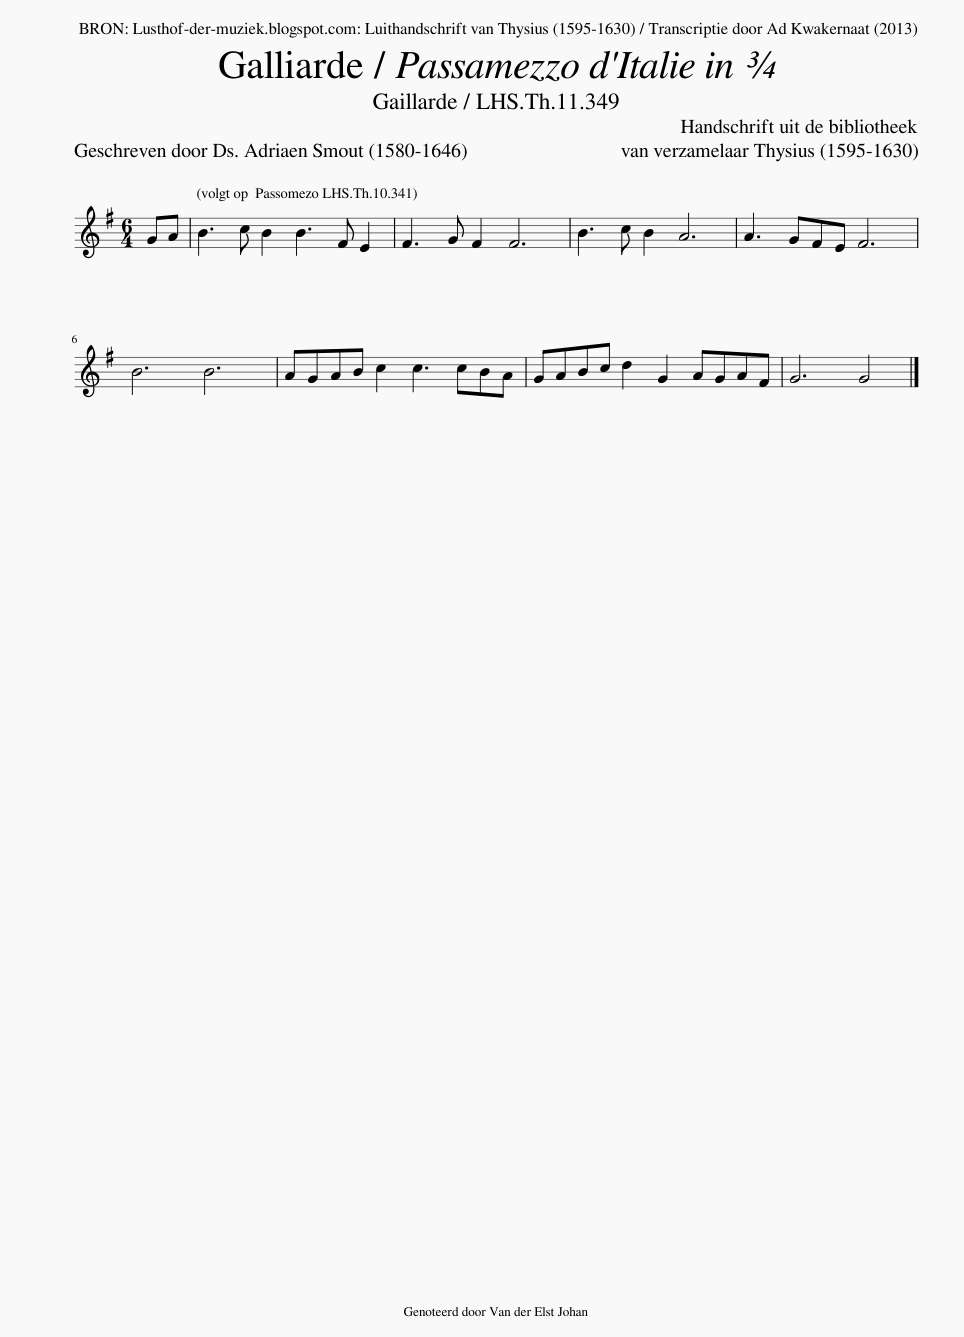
X:1
L:1/8
Q:1/4=170
M:6/4
I:linebreak $
K:G
V:1 treble
V:1
 GA | B3 c B2 B3 F E2 | F3 G F2 F6 | B3 c B2 A6 | A3 GFE F6 |$ %5
 B6 B6 | AGAB c2 c3 cBA | GABc d2 G2 AGAF | G6 G4 |] %9
